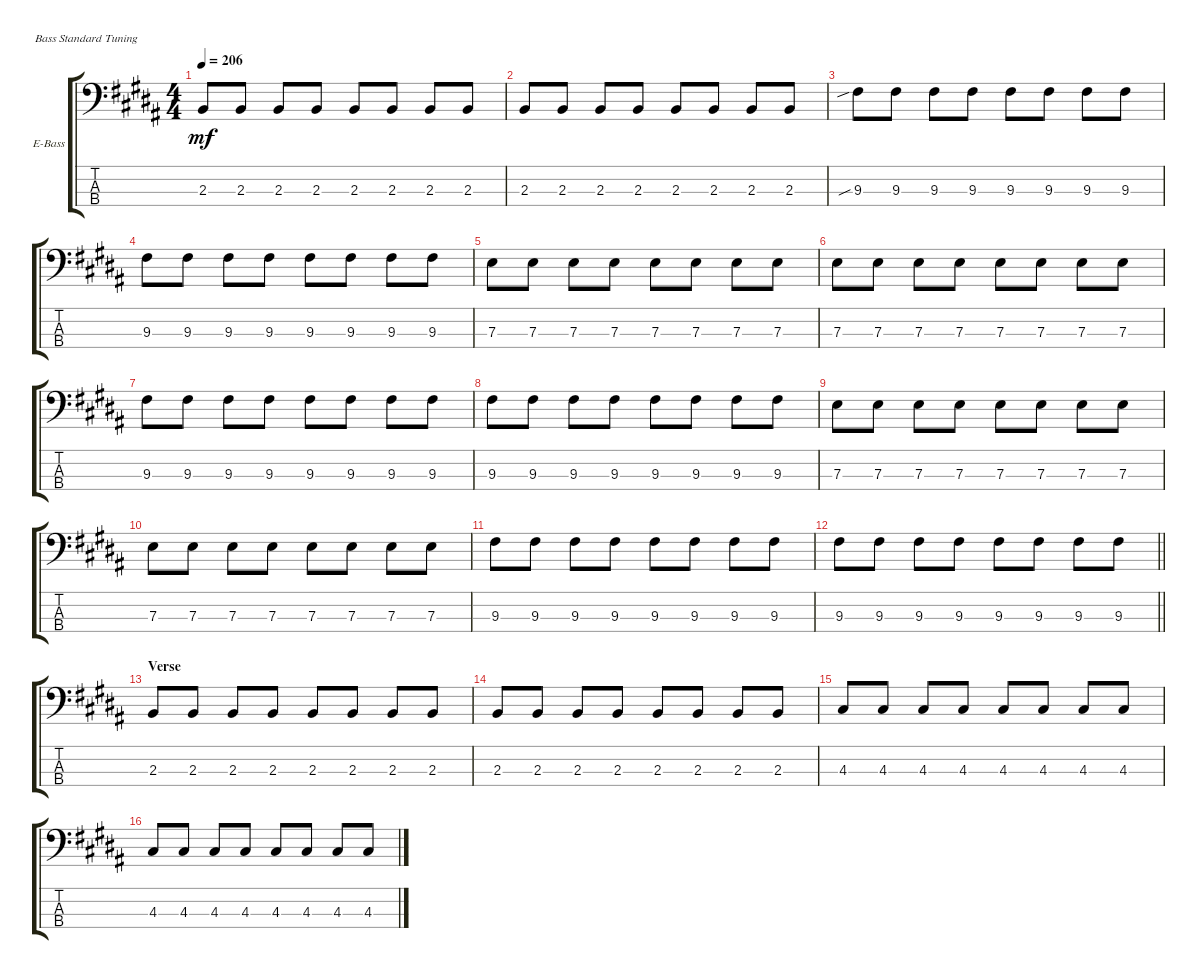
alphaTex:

\defaultSystemsLayout 4
\bracketExtendMode groupsimilarinstruments
\firstSystemTrackNameOrientation horizontal
\otherSystemsTrackNameOrientation horizontal
\track ("Bass" "E-Bass") {instrument electricbassfinger}
\staff {score tabs}
\tuning (G2 D2 A1 E1)
\ts (4 4)
\tempo 206
\clef f4
\ks b
2.3.8{dy mf} 2.3.8 2.3.8 2.3.8 2.3.8 2.3.8 2.3.8 2.3.8 |
2.3.8 2.3.8 2.3.8 2.3.8 2.3.8 2.3.8 2.3.8 2.3.8 |
9.3{sib}.8 9.3.8 9.3.8 9.3.8 9.3.8 9.3.8 9.3.8 9.3.8 |
9.3.8 9.3.8 9.3.8 9.3.8 9.3.8 9.3.8 9.3.8 9.3.8 |
7.3.8 7.3.8 7.3.8 7.3.8 7.3.8 7.3.8 7.3.8 7.3.8 |
7.3.8 7.3.8 7.3.8 7.3.8 7.3.8 7.3.8 7.3.8 7.3.8 |
9.3.8 9.3.8 9.3.8 9.3.8 9.3.8 9.3.8 9.3.8 9.3.8 |
9.3.8 9.3.8 9.3.8 9.3.8 9.3.8 9.3.8 9.3.8 9.3.8 |
7.3.8 7.3.8 7.3.8 7.3.8 7.3.8 7.3.8 7.3.8 7.3.8 |
7.3.8 7.3.8 7.3.8 7.3.8 7.3.8 7.3.8 7.3.8 7.3.8 |
9.3.8 9.3.8 9.3.8 9.3.8 9.3.8 9.3.8 9.3.8 9.3.8 |
\barLineRight lightlight
9.3.8 9.3.8 9.3.8 9.3.8 9.3.8 9.3.8 9.3.8 9.3.8 |
\section ("" "Verse")
2.3.8 2.3.8 2.3.8 2.3.8 2.3.8 2.3.8 2.3.8 2.3.8 |
2.3.8 2.3.8 2.3.8 2.3.8 2.3.8 2.3.8 2.3.8 2.3.8 |
4.3.8 4.3.8 4.3.8 4.3.8 4.3.8 4.3.8 4.3.8 4.3.8 |
4.3.8 4.3.8 4.3.8 4.3.8 4.3.8 4.3.8 4.3.8 4.3.8
